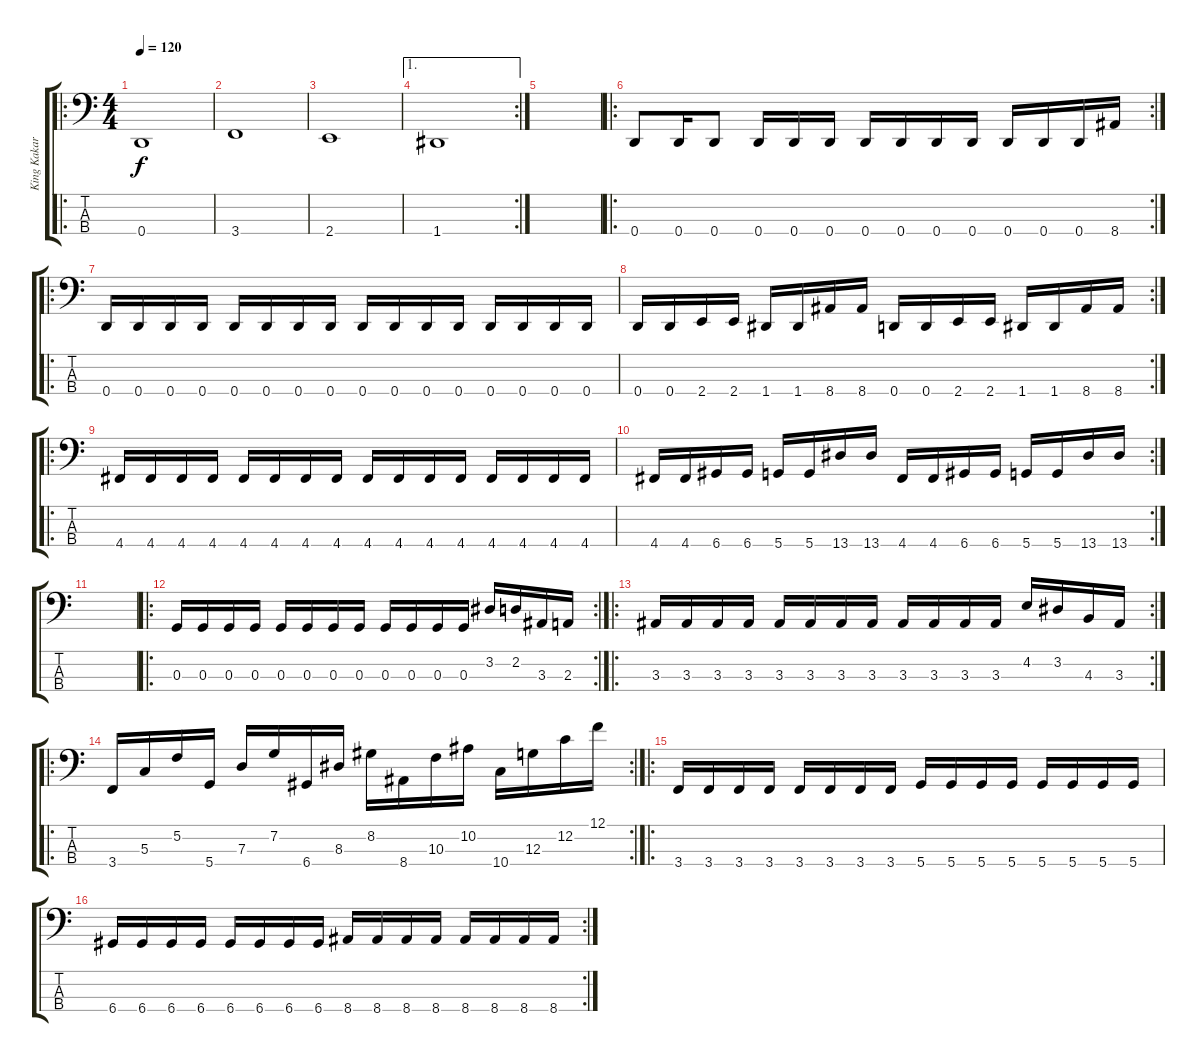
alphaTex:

\track ("King Kakarot" "King Kakar") {instrument electricbassfinger}
\staff {score tabs}
\tuning (F2 C2 G1 D1) {hide}
\ro
\ts (4 4)
\tempo 120
\clef f4
\ks c
0.4.1{dy f instrument electricbassfinger} |
3.4.1 |
2.4.1 |
\ae 1
\rc 2
1.4.1 |
|
\ro
\rc 2
0.4.8 0.4.16 0.4.8 0.4.16 0.4.16 0.4.16 0.4.16 0.4.16 0.4.16 0.4.16 0.4.16 0.4.16 0.4.16 8.4.16 |
\ro
0.4.16 0.4.16 0.4.16 0.4.16 0.4.16 0.4.16 0.4.16 0.4.16 0.4.16 0.4.16 0.4.16 0.4.16 0.4.16 0.4.16 0.4.16 0.4.16 |
\rc 2
0.4.16 0.4.16 2.4.16 2.4.16 1.4.16 1.4.16 8.4.16 8.4.16 0.4.16 0.4.16 2.4.16 2.4.16 1.4.16 1.4.16 8.4.16 8.4.16 |
\ro
4.4.16 4.4.16 4.4.16 4.4.16 4.4.16 4.4.16 4.4.16 4.4.16 4.4.16 4.4.16 4.4.16 4.4.16 4.4.16 4.4.16 4.4.16 4.4.16 |
\rc 2
4.4.16 4.4.16 6.4.16 6.4.16 5.4.16 5.4.16 13.4.16 13.4.16 4.4.16 4.4.16 6.4.16 6.4.16 5.4.16 5.4.16 13.4.16 13.4.16 |
|
\ro
\rc 2
0.3.16 0.3.16 0.3.16 0.3.16 0.3.16 0.3.16 0.3.16 0.3.16 0.3.16 0.3.16 0.3.16 0.3.16 3.2.16 2.2.16 3.3.16 2.3.16 |
\ro
\rc 2
3.3.16 3.3.16 3.3.16 3.3.16 3.3.16 3.3.16 3.3.16 3.3.16 3.3.16 3.3.16 3.3.16 3.3.16 4.2.16 3.2.16 4.3.16 3.3.16 |
\ro
\rc 2
3.4.16 5.3.16 5.2.16 5.4.16 7.3.16 7.2.16 6.4.16 8.3.16 8.2.16 8.4.16 10.3.16 10.2.16 10.4.16 12.3.16 12.2.16 12.1.16 |
\ro
3.4.16 3.4.16 3.4.16 3.4.16 3.4.16 3.4.16 3.4.16 3.4.16 5.4.16 5.4.16 5.4.16 5.4.16 5.4.16 5.4.16 5.4.16 5.4.16 |
\rc 2
6.4.16 6.4.16 6.4.16 6.4.16 6.4.16 6.4.16 6.4.16 6.4.16 8.4.16 8.4.16 8.4.16 8.4.16 8.4.16 8.4.16 8.4.16 8.4.16
